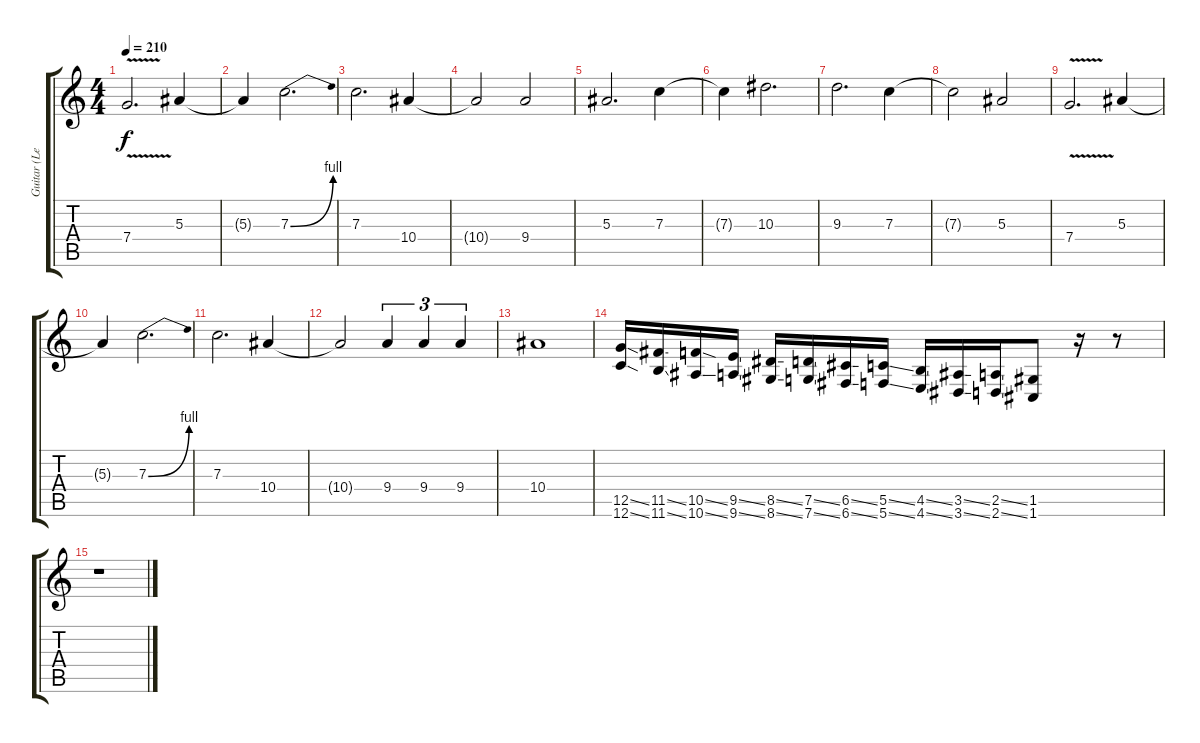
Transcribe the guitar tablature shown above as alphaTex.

\track ("Guitar (Left)" "Guitar (Le") {instrument distortionguitar}
\staff {score tabs}
\tuning (D4 A3 F3 C3 G2 C2) {hide}
\ts (4 4)
\tempo 210
\clef g2
\ks c
7.4{v}.2{d dy f} 5.3.4 |
5.3{t}.4 7.3{be (bend 0 0 60 4)}.2{d} |
7.3.2{d} 10.4.4 |
10.4{t}.2 9.4.2 |
5.3.2{d} 7.3.4 |
7.3{t}.4 10.3.2{d} |
9.3.2{d} 7.3.4 |
7.3{t}.2 5.3.2 |
7.4{v}.2{d} 5.3.4 |
5.3{t}.4 7.3{be (bend 0 0 60 4)}.2{d} |
7.3.2{d} 10.4.4 |
10.4{t}.2 9.4.4{tu (3 2)} 9.4.4{tu (3 2)} 9.4.4{tu (3 2)} |
10.4.1 |
(12.5{ss} 12.6{ss}).16 (11.5{ss} 11.6{ss}).16 (10.5{ss} 10.6{ss}).16 (9.5{ss} 9.6{ss}).16 (8.5{ss} 8.6{ss}).16 (7.5{ss} 7.6{ss}).16 (6.5{ss} 6.6{ss}).16 (5.5{ss} 5.6{ss}).16 (4.5{ss} 4.6{ss}).16 (3.5{ss} 3.6{ss}).16 (2.5{ss} 2.6{ss}).16 (1.5 1.6).8 r.16 r.8 |
r.1
